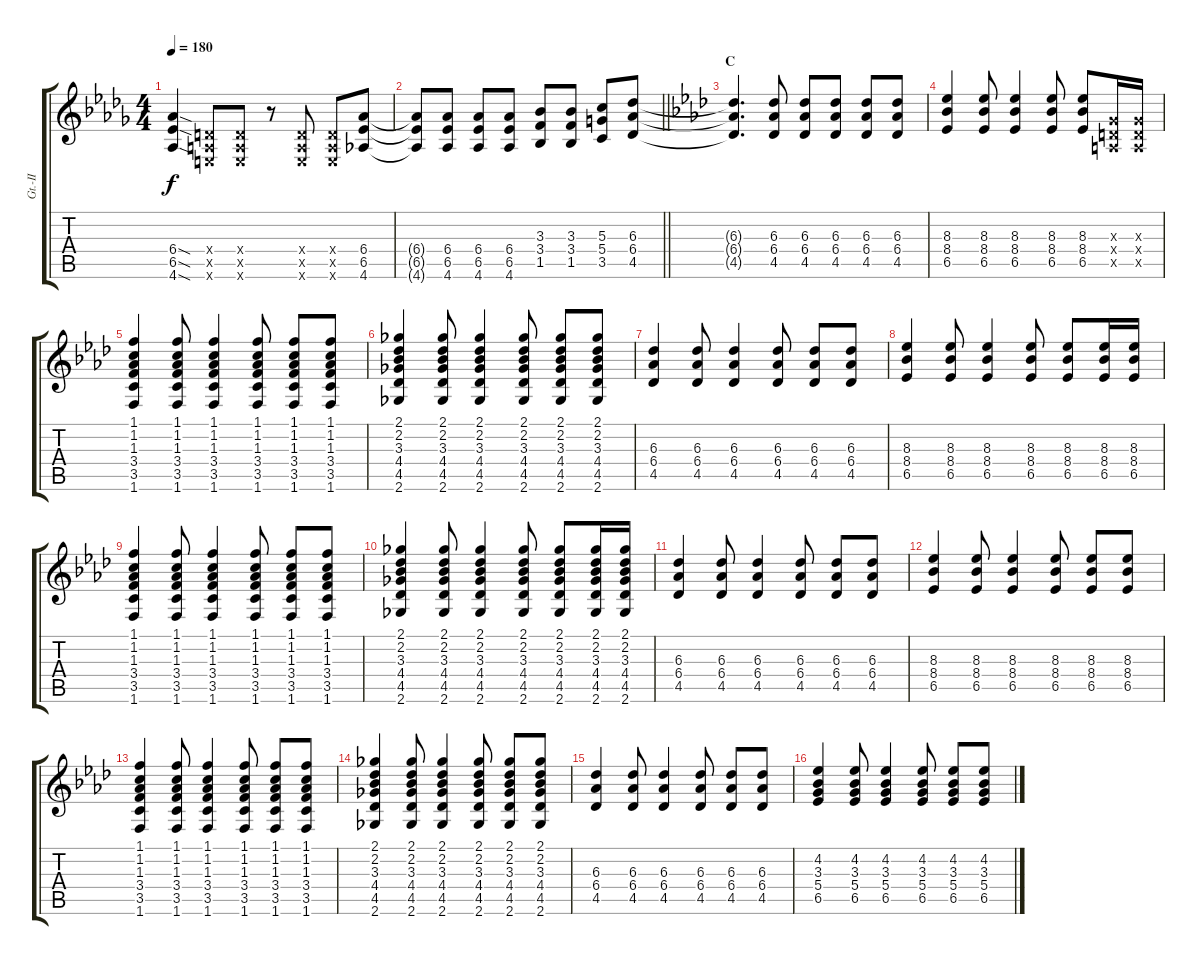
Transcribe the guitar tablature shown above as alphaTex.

\track ("Gt.-II" "Gt.-II") {instrument overdrivenguitar}
\staff {score tabs}
\tuning (E4 B3 G3 D3 A2 E2) {hide}
\ts (4 4)
\tempo 180
\clef g2
\ks db
(6.4{sod t} 6.5{sod t} 4.6{sod t}).4{dy f} (0.4{x} 0.5{x} 0.6{x}).8 (0.4{x} 0.5{x} 0.6{x}).8 r.8 (0.4{x} 0.5{x} 0.6{x}).8 (0.4{x} 0.5{x} 0.6{x}).8 (6.4 6.5 4.6).8 |
\barLineRight lightlight
(6.4{t} 6.5{t} 4.6{t}).8 (6.4 6.5 4.6).8 (6.4 6.5 4.6).8 (6.4 6.5 4.6).8 (3.3 3.4 1.5).8 (3.3 3.4 1.5).8 (5.3 5.4 3.5).8 (6.3 6.4 4.5).8 |
\section ("" "C")
\ks ab
(6.3{t} 6.4{t} 4.5{t}).4{d} (6.3 6.4 4.5).8 (6.3 6.4 4.5).8 (6.3 6.4 4.5).8 (6.3 6.4 4.5).8 (6.3 6.4 4.5).8 |
(8.3 8.4 6.5).4 (8.3 8.4 6.5).8 (8.3 8.4 6.5).4 (8.3 8.4 6.5).8 (8.3 8.4 6.5).8 (0.3{x} 0.4{x} 0.5{x}).16 (0.3{x} 0.4{x} 0.5{x}).16 |
(1.1 1.2 1.3 3.4 3.5 1.6).4 (1.1 1.2 1.3 3.4 3.5 1.6).8 (1.1 1.2 1.3 3.4 3.5 1.6).4 (1.1 1.2 1.3 3.4 3.5 1.6).8 (1.1 1.2 1.3 3.4 3.5 1.6).8 (1.1 1.2 1.3 3.4 3.5 1.6).8 |
(2.1 2.2 3.3 4.4 4.5 2.6).4 (2.1 2.2 3.3 4.4 4.5 2.6).8 (2.1 2.2 3.3 4.4 4.5 2.6).4 (2.1 2.2 3.3 4.4 4.5 2.6).8 (2.1 2.2 3.3 4.4 4.5 2.6).8 (2.1 2.2 3.3 4.4 4.5 2.6).8 |
(6.3 6.4 4.5).4 (6.3 6.4 4.5).8 (6.3 6.4 4.5).4 (6.3 6.4 4.5).8 (6.3 6.4 4.5).8 (6.3 6.4 4.5).8 |
(8.3 8.4 6.5).4 (8.3 8.4 6.5).8 (8.3 8.4 6.5).4 (8.3 8.4 6.5).8 (8.3 8.4 6.5).8 (8.3 8.4 6.5).16 (8.3 8.4 6.5).16 |
(1.1 1.2 1.3 3.4 3.5 1.6).4 (1.1 1.2 1.3 3.4 3.5 1.6).8 (1.1 1.2 1.3 3.4 3.5 1.6).4 (1.1 1.2 1.3 3.4 3.5 1.6).8 (1.1 1.2 1.3 3.4 3.5 1.6).8 (1.1 1.2 1.3 3.4 3.5 1.6).8 |
(2.1 2.2 3.3 4.4 4.5 2.6).4 (2.1 2.2 3.3 4.4 4.5 2.6).8 (2.1 2.2 3.3 4.4 4.5 2.6).4 (2.1 2.2 3.3 4.4 4.5 2.6).8 (2.1 2.2 3.3 4.4 4.5 2.6).8 (2.1 2.2 3.3 4.4 4.5 2.6).16 (2.1 2.2 3.3 4.4 4.5 2.6).16 |
(6.3 6.4 4.5).4 (6.3 6.4 4.5).8 (6.3 6.4 4.5).4 (6.3 6.4 4.5).8 (6.3 6.4 4.5).8 (6.3 6.4 4.5).8 |
(8.3 8.4 6.5).4 (8.3 8.4 6.5).8 (8.3 8.4 6.5).4 (8.3 8.4 6.5).8 (8.3 8.4 6.5).8 (8.3 8.4 6.5).8 |
(1.1 1.2 1.3 3.4 3.5 1.6).4 (1.1 1.2 1.3 3.4 3.5 1.6).8 (1.1 1.2 1.3 3.4 3.5 1.6).4 (1.1 1.2 1.3 3.4 3.5 1.6).8 (1.1 1.2 1.3 3.4 3.5 1.6).8 (1.1 1.2 1.3 3.4 3.5 1.6).8 |
(2.1 2.2 3.3 4.4 4.5 2.6).4 (2.1 2.2 3.3 4.4 4.5 2.6).8 (2.1 2.2 3.3 4.4 4.5 2.6).4 (2.1 2.2 3.3 4.4 4.5 2.6).8 (2.1 2.2 3.3 4.4 4.5 2.6).8 (2.1 2.2 3.3 4.4 4.5 2.6).8 |
(6.3 6.4 4.5).4 (6.3 6.4 4.5).8 (6.3 6.4 4.5).4 (6.3 6.4 4.5).8 (6.3 6.4 4.5).8 (6.3 6.4 4.5).8 |
(4.2 3.3 5.4 6.5).4 (4.2 3.3 5.4 6.5).8 (4.2 3.3 5.4 6.5).4 (4.2 3.3 5.4 6.5).8 (4.2 3.3 5.4 6.5).8 (4.2 3.3 5.4 6.5).8
